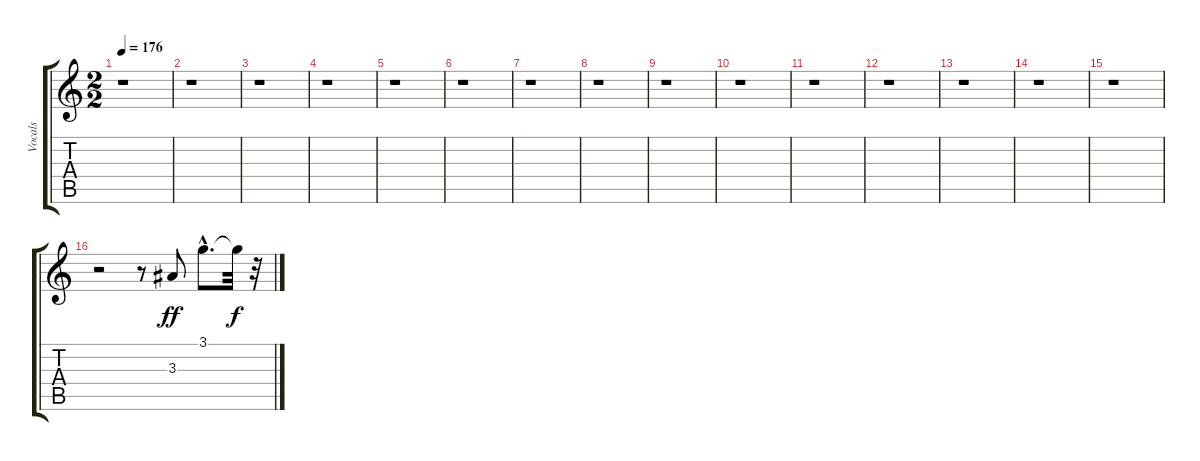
\track ("Vocals" "Vocals") {instrument electricguitarjazz}
\staff {score tabs}
\tuning (E4 B3 G3 D3 A2 E2) {hide}
\ts (2 2)
\tempo 176
\clef g2
\ks c
r.1{dy f} |
r.1 |
r.1 |
r.1 |
r.1 |
r.1 |
r.1 |
r.1 |
r.1 |
r.1 |
r.1 |
r.1 |
r.1 |
r.1 |
r.1 |
r.2 r.8 3.3.8{dy ff} 3.1{hac}.8{d} 3.1{t}.32{dy f} r.32
